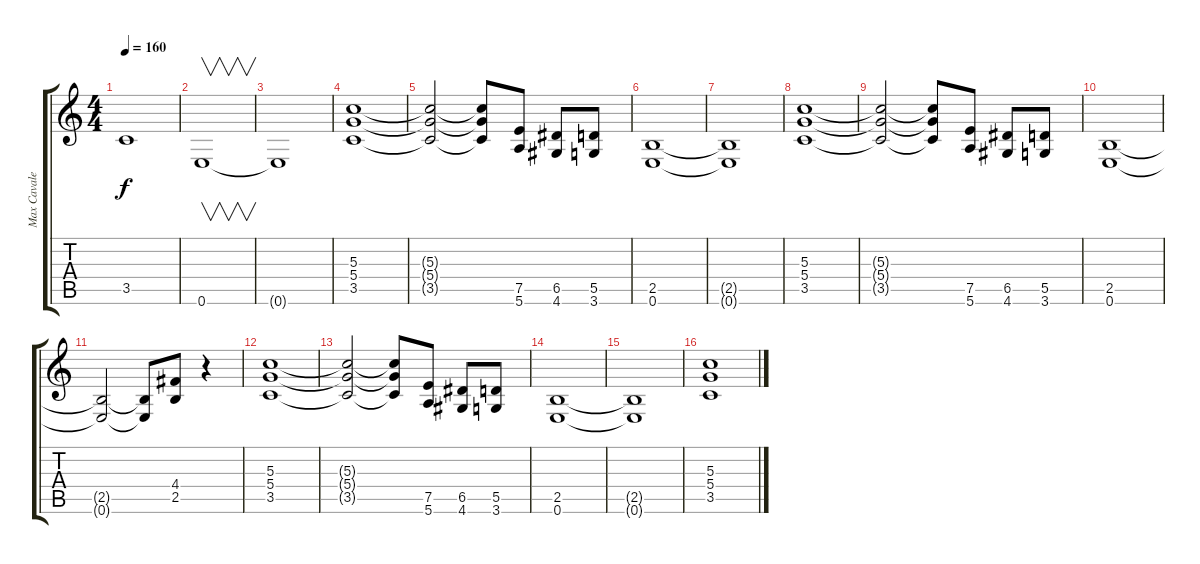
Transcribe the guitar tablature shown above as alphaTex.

\track ("Max Cavalera" "Max Cavale") {instrument distortionguitar}
\staff {score tabs}
\tuning (E4 B3 G3 D3 A2 E2) {hide}
\ts (4 4)
\tempo 160
\clef g2
\ks c
3.5{t}.1{dy f} |
0.6.1{v} |
0.6{t}.1 |
(5.3 5.4 3.5).1 |
(5.3{t} 5.4{t} 3.5{t}).2 (5.3{t} 5.4{t} 3.5{t}).8 (7.5 5.6).8 (6.5 4.6).8 (5.5 3.6).8 |
(2.5 0.6).1 |
(2.5{t} 0.6{t}).1 |
(5.3 5.4 3.5).1 |
(5.3{t} 5.4{t} 3.5{t}).2 (5.3{t} 5.4{t} 3.5{t}).8 (7.5 5.6).8 (6.5 4.6).8 (5.5 3.6).8 |
(2.5 0.6).1 |
(2.5{t} 0.6{t}).2 (2.5{t} 0.6{t}).8 (4.4 2.5).8 r.4 |
(5.3 5.4 3.5).1 |
(5.3{t} 5.4{t} 3.5{t}).2 (5.3{t} 5.4{t} 3.5{t}).8 (7.5 5.6).8 (6.5 4.6).8 (5.5 3.6).8 |
(2.5 0.6).1 |
(2.5{t} 0.6{t}).1 |
(5.3 5.4 3.5).1
